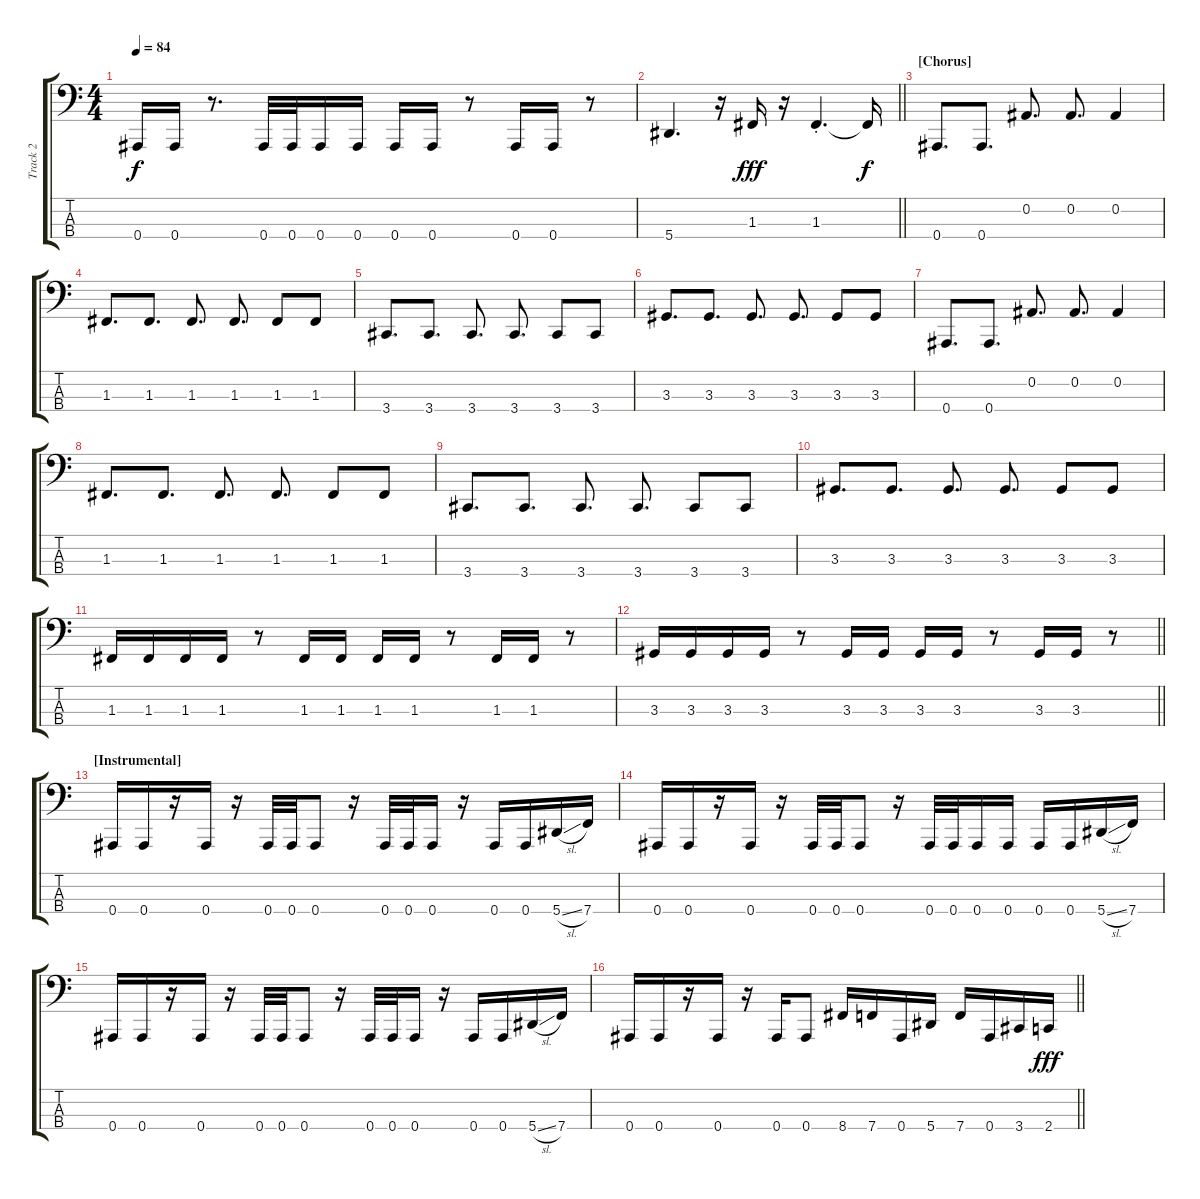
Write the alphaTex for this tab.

\track ("Track 2" "Track 2") {instrument electricbasspick}
\staff {score tabs}
\tuning (Eb2 Bb1 F1 Bb0) {hide}
\ts (4 4)
\tempo 84
\clef f4
\ks c
0.4.16{dy f} 0.4.16 r.8{d} 0.4.32 0.4.32 0.4.16 0.4.16 0.4.16 0.4.16 r.8 0.4.16 0.4.16 r.8 |
\barLineRight lightlight
5.4.4{d} r.16 1.3.16{dy fff} r.16 1.3{st}.4{d} 1.3{t}.16{dy f} |
\section ("" "[Chorus]")
0.4.8{d} 0.4.8{d} 0.2.8{d} 0.2.8{d} 0.2.4 |
1.3.8{d} 1.3.8{d} 1.3.8{d} 1.3.8{d} 1.3.8 1.3.8 |
3.4.8{d} 3.4.8{d} 3.4.8{d} 3.4.8{d} 3.4.8 3.4.8 |
3.3.8{d} 3.3.8{d} 3.3.8{d} 3.3.8{d} 3.3.8 3.3.8 |
0.4.8{d} 0.4.8{d} 0.2.8{d} 0.2.8{d} 0.2.4 |
1.3.8{d} 1.3.8{d} 1.3.8{d} 1.3.8{d} 1.3.8 1.3.8 |
3.4.8{d} 3.4.8{d} 3.4.8{d} 3.4.8{d} 3.4.8 3.4.8 |
3.3.8{d} 3.3.8{d} 3.3.8{d} 3.3.8{d} 3.3.8 3.3.8 |
1.3.16 1.3.16 1.3.16 1.3.16 r.8 1.3.16 1.3.16 1.3.16 1.3.16 r.8 1.3.16 1.3.16 r.8 |
\barLineRight lightlight
3.3.16 3.3.16 3.3.16 3.3.16 r.8 3.3.16 3.3.16 3.3.16 3.3.16 r.8 3.3.16 3.3.16 r.8 |
\section ("" "[Instrumental]")
0.4.16 0.4.16 r.16 0.4.16 r.16 0.4.32 0.4.32 0.4.8 r.16 0.4.32 0.4.32 0.4.16 r.16 0.4.16 0.4.16 5.4{sl}.16 7.4.16 |
0.4.16 0.4.16 r.16 0.4.16 r.16 0.4.32 0.4.32 0.4.8 r.16 0.4.32 0.4.32 0.4.16 0.4.16 0.4.16 0.4.16 5.4{sl}.16 7.4.16 |
0.4.16 0.4.16 r.16 0.4.16 r.16 0.4.32 0.4.32 0.4.8 r.16 0.4.32 0.4.32 0.4.16 r.16 0.4.16 0.4.16 5.4{sl}.16 7.4.16 |
\barLineRight lightlight
0.4.16 0.4.16 r.16 0.4.16 r.16 0.4.16 0.4.8 8.4.16 7.4.16 0.4.16 5.4.16 7.4.16 0.4.16 3.4.16 2.4.16{dy fff}
